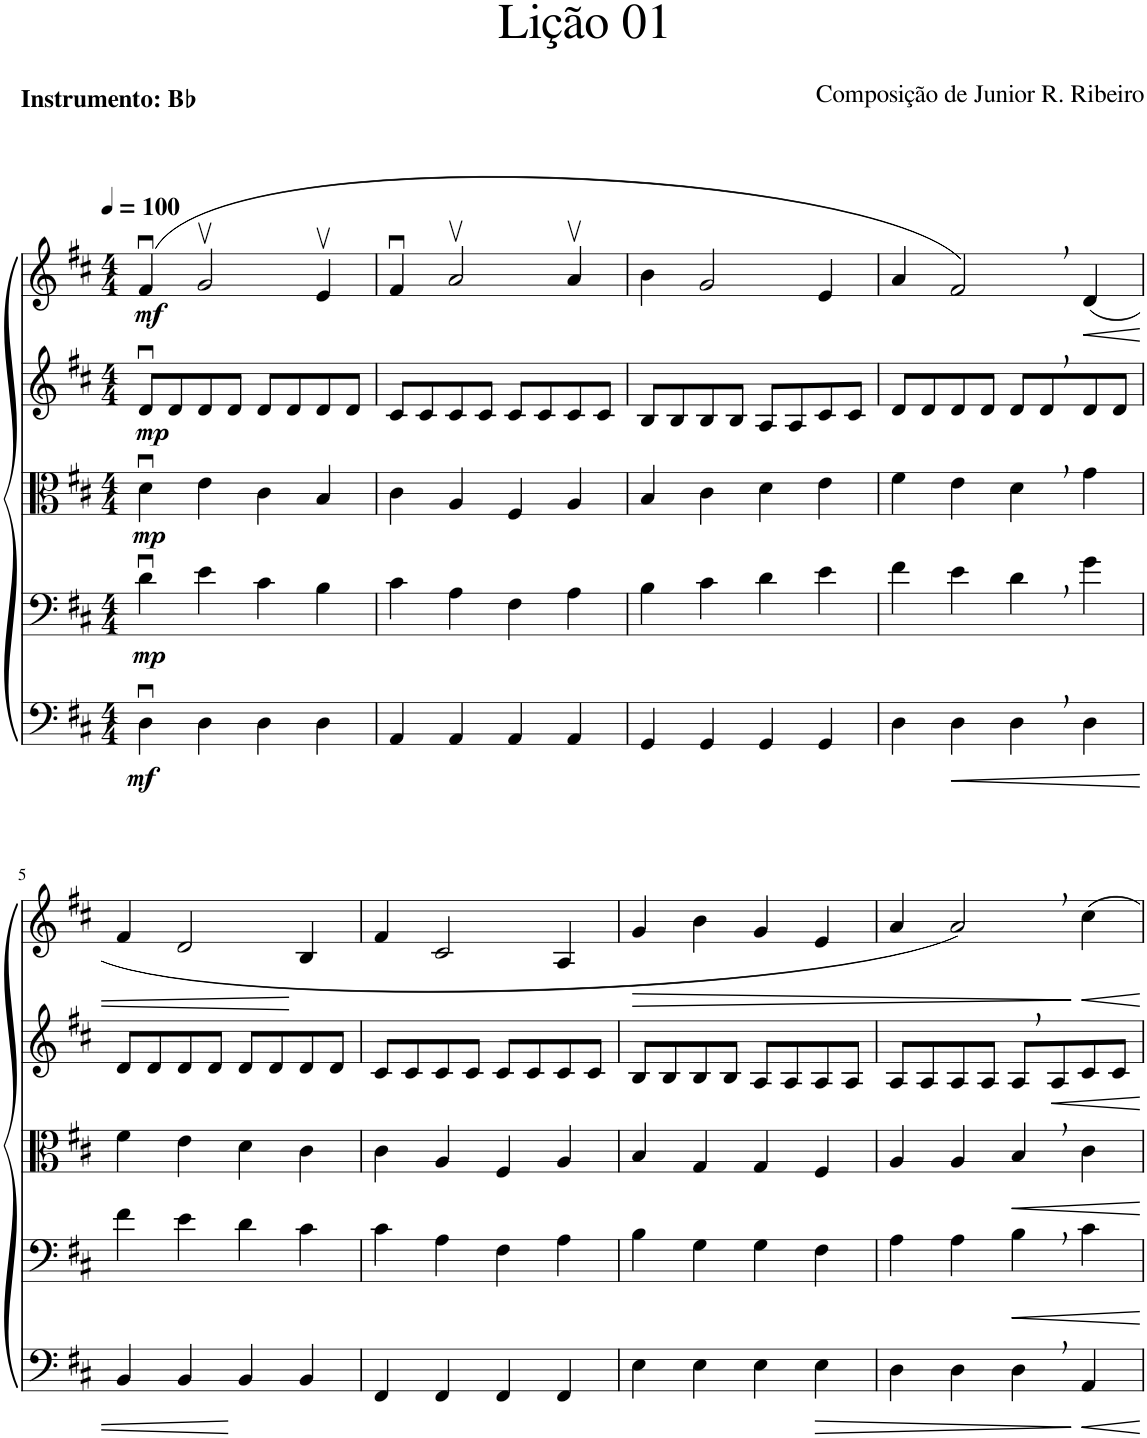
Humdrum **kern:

**kern	**dynam	**kern	**dynam	**kern	**dynam	**kern	**dynam	**kern	**dynam
*part5	*part5	*part4	*part4	*part3	*part3	*part2	*part2	*part1	*part1
*staff5	*staff5	*staff4	*staff4	*staff3	*staff3	*staff2	*staff2	*staff1	*staff1
*I"Baixo	*	*I"Tenor	*	*I"Tenor	*	*I"Contralto	*	*I"Soprano	*
*clefF4	*	*clefF4	*	*clefC3	*	*clefG2	*	*clefG2	*
*k[f#c#]	*	*k[f#c#]	*	*k[f#c#]	*	*k[f#c#]	*	*k[f#c#]	*
*M4/4	*	*M4/4	*	*M4/4	*	*M4/4	*	*M4/4	*
*MM100	*	*MM100	*	*MM100	*	*MM100	*	*MM100	*
=1	=1	=1	=1	=1	=1	=1	=1	=1	=1
!	!LO:DY:b	!	!LO:DY:b	!	!LO:DY:b	!	!LO:DY:b	!	!LO:DY:b
4Du\	mf	4du\	mp	4du\	mp	8du/L	mp	(4f#u/	mf
.	.	.	.	.	.	8d/	.	.	.
4D\	.	4e\	.	4e\	.	8d/	.	2gv/	.
.	.	.	.	.	.	8d/J	.	.	.
4D\	.	4c#\	.	4c#\	.	8d/L	.	.	.
.	.	.	.	.	.	8d/	.	.	.
4D\	.	4B\	.	4B/	.	8d/	.	4ev/	.
.	.	.	.	.	.	8d/J	.	.	.
=2	=2	=2	=2	=2	=2	=2	=2	=2	=2
4AA/	.	4c#\	.	4c#\	.	8c#/L	.	4f#u/	.
.	.	.	.	.	.	8c#/	.	.	.
4AA/	.	4A\	.	4A/	.	8c#/	.	2av/	.
.	.	.	.	.	.	8c#/J	.	.	.
4AA/	.	4F#\	.	4F#/	.	8c#/L	.	.	.
.	.	.	.	.	.	8c#/	.	.	.
4AA/	.	4A\	.	4A/	.	8c#/	.	4av/	.
.	.	.	.	.	.	8c#/J	.	.	.
=3	=3	=3	=3	=3	=3	=3	=3	=3	=3
4GG/	.	4B\	.	4B/	.	8B/L	.	4b\	.
.	.	.	.	.	.	8B/	.	.	.
4GG/	.	4c#\	.	4c#\	.	8B/	.	2g/	.
.	.	.	.	.	.	8B/J	.	.	.
4GG/	.	4d\	.	4d\	.	8A/L	.	.	.
.	.	.	.	.	.	8A/	.	.	.
4GG/	.	4e\	.	4e\	.	8c#/	.	4e/	.
.	.	.	.	.	.	8c#/J	.	.	.
=4	=4	=4	=4	=4	=4	=4	=4	=4	=4
4D\	.	4f#\	.	4f#\	.	8d/L	.	4a/	.
.	.	.	.	.	.	8d/	.	.	.
!	!LO:HP:b	!	!	!	!	!	!	!	!
4D\	<	4e\	.	4e\	.	8d/	.	2f#,/)	.
.	.	.	.	.	.	8d/J	.	.	.
4D,\	.	4d,\	.	4d,\	.	8d/L	.	.	.
.	.	.	.	.	.	8d,/	.	.	.
!	!	!	!	!	!	!	!	!	!LO:HP:b
4D\	.	4g\	.	4g\	.	8d/	.	(4d/	<
.	.	.	.	.	.	8d/J	.	.	.
!!LO:LB:g=z
=5	=5	=5	=5	=5	=5	=5	=5	=5	=5
4BB/	.	4f#\	.	4f#\	.	8d/L	.	4f#/	.
.	.	.	.	.	.	8d/	.	.	.
4BB/	.	4e\	.	4e\	.	8d/	.	2d/	.
.	.	.	.	.	.	8d/J	.	.	.
4BB/	[	4d\	.	4d\	.	8d/L	.	.	.
.	.	.	.	.	.	8d/	.	.	.
4BB/	.	4c#\	.	4c#\	.	8d/	.	4B/	[
.	.	.	.	.	.	8d/J	.	.	.
=6	=6	=6	=6	=6	=6	=6	=6	=6	=6
4FF#/	.	4c#\	.	4c#\	.	8c#/L	.	4f#/	.
.	.	.	.	.	.	8c#/	.	.	.
4FF#/	.	4A\	.	4A/	.	8c#/	.	2c#/	.
.	.	.	.	.	.	8c#/J	.	.	.
4FF#/	.	4F#\	.	4F#/	.	8c#/L	.	.	.
.	.	.	.	.	.	8c#/	.	.	.
4FF#/	.	4A\	.	4A/	.	8c#/	.	4A/	.
.	.	.	.	.	.	8c#/J	.	.	.
=7	=7	=7	=7	=7	=7	=7	=7	=7	=7
!	!	!	!	!	!	!	!	!	!LO:HP:b
4E\	.	4B\	.	4B/	.	8B/L	.	4g/	>
.	.	.	.	.	.	8B/	.	.	.
4E\	.	4G\	.	4G/	.	8B/	.	4b\	.
.	.	.	.	.	.	8B/J	.	.	.
4E\	.	4G\	.	4G/	.	8A/L	.	4g/	.
.	.	.	.	.	.	8A/	.	.	.
!	!LO:HP:b	!	!	!	!	!	!	!	!
4E\	>	4F#\	.	4F#/	.	8A/	.	4e/	.
.	.	.	.	.	.	8A/J	.	.	.
=8	=8	=8	=8	=8	=8	=8	=8	=8	=8
4D\	.	4A\	.	4A/	.	8A/L	.	4a/	.
.	.	.	.	.	.	8A/	.	.	.
4D\	.	4A\	.	4A/	.	8A/	.	2a,/)	.
.	.	.	.	.	.	8A/J	.	.	.
4D,\	.	4B,\	.	4B,/	.	8A,/L	.	.	.
.	.	.	.	.	.	8A/	.	.	.
4AA/	]	4c#\	.	4c#\	.	8c#/	.	4cc#\	]
.	.	.	.	.	.	8c#/J	.	.	.
=	=	=	=	=	=	=	=	=	=
*-	*-	*-	*-	*-	*-	*-	*-	*-	*-
